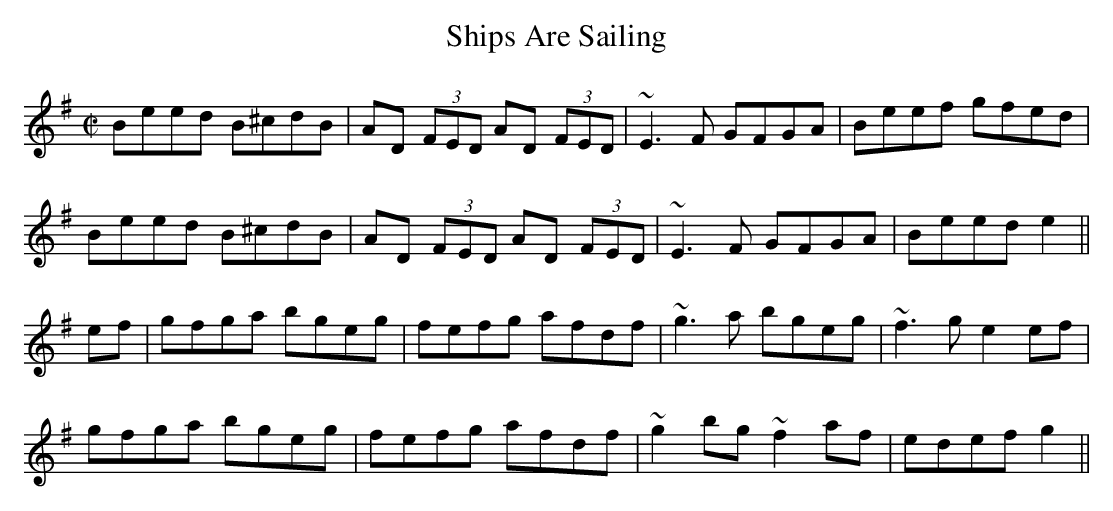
X:1
T:Ships Are Sailing
M:C|
E:6.6
K:G
Beed B^cdB|AD (3FED AD (3FED|~E3 F GFGA|Beef gfed|
Beed B^cdB|AD (3FED AD (3FED|~E3 F GFGA|Beed e2||
ef|gfga bgeg|fefg afdf|~g3a bgeg|~f3g e2 ef|
gfga bgeg|fefg afdf|~g2 bg ~f2 af|edef g2||
